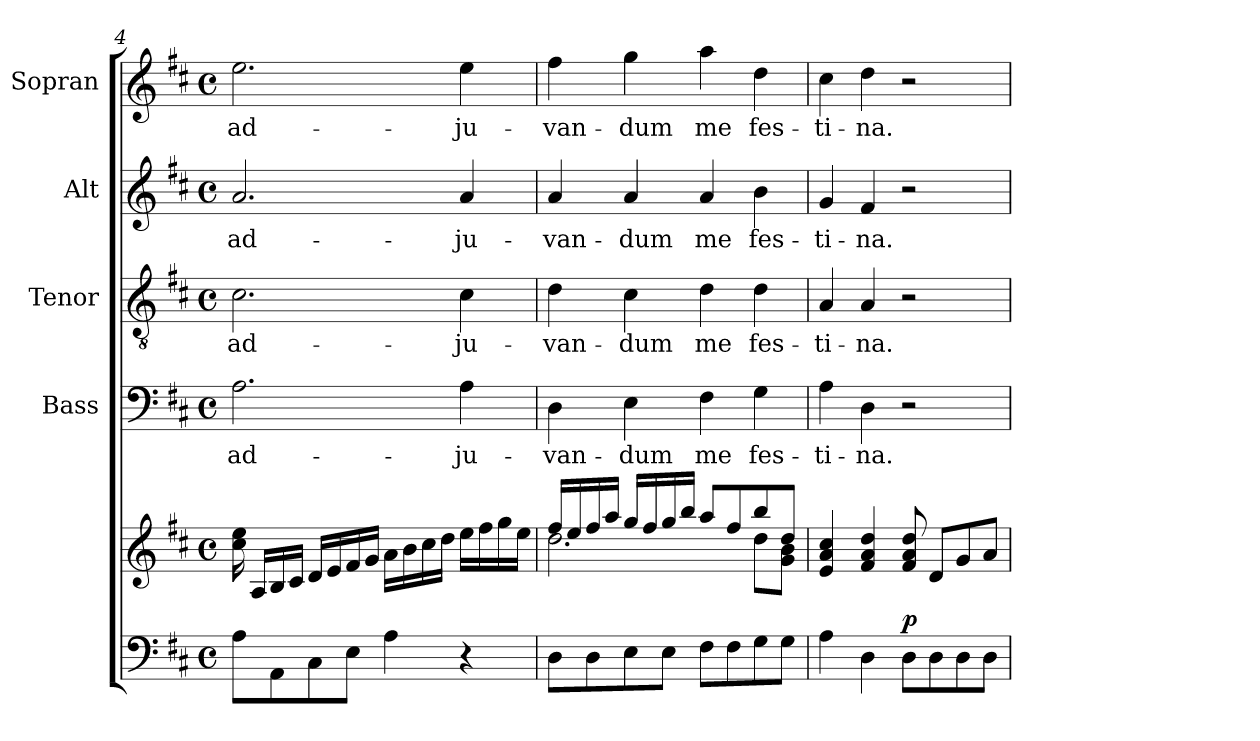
**kern	**kern	**dynam	**kern	**text	**kern	**text	**kern	**text	**kern	**text
*part5	*part5	*part5	*part4	*part4	*part3	*part3	*part2	*part2	*part1	*part1
*staff6	*staff5	*staff5/6	*staff4	*staff4	*staff3	*staff3	*staff2	*staff2	*staff1	*staff1
*	*	*	*I"Bass	*	*I"Tenor	*	*I"Alt	*	*I"Sopran	*
*	*	*	*I'B.	*	*I'T.	*	*I'A.	*	*I'S.	*
!!LO:LB:g=z
*clefF4	*clefG2	*	*clefF4	*	*clefGv2	*	*clefG2	*	*clefG2	*
*k[f#c#]	*k[f#c#]	*	*k[f#c#]	*	*k[f#c#]	*	*k[f#c#]	*	*k[f#c#]	*
*D:	*D:	*	*D:	*	*D:	*	*D:	*	*D:	*
*M4/4	*M4/4	*	*M4/4	*	*M4/4	*	*M4/4	*	*M4/4	*
*met(c)	*met(c)	*	*met(c)	*	*met(c)	*	*met(c)	*	*met(c)	*
=4	=4	=4	=4	=4	=4	=4	=4	=4	=4	=4
!	!	!	!	!LO:LY:b	!	!LO:LY:b	!	!LO:LY:b	!	!LO:LY:b
8A\L	16cc#\ 16ee\	.	2.A\	ad-	2.c#\	ad-	2.a/	ad-	2.ee\	ad-
.	16A/LL	.	.	.	.	.	.	.	.	.
8AA\	16B/	.	.	.	.	.	.	.	.	.
.	16c#/JJ	.	.	.	.	.	.	.	.	.
8C#\	16d/LL	.	.	.	.	.	.	.	.	.
.	16e/	.	.	.	.	.	.	.	.	.
8E\J	16f#/	.	.	.	.	.	.	.	.	.
.	16g/JJ	.	.	.	.	.	.	.	.	.
4A\	16a\LL	.	.	.	.	.	.	.	.	.
.	16b\	.	.	.	.	.	.	.	.	.
.	16cc#\	.	.	.	.	.	.	.	.	.
.	16dd\JJ	.	.	.	.	.	.	.	.	.
!	!	!	!	!LO:LY:b	!	!LO:LY:b	!	!LO:LY:b	!	!LO:LY:b
4r	16ee\LL	.	4A\	-ju-	4c#\	-ju-	4a/	-ju-	4ee\	-ju-
.	16ff#\	.	.	.	.	.	.	.	.	.
.	16gg\	.	.	.	.	.	.	.	.	.
.	16ee\JJ	.	.	.	.	.	.	.	.	.
=5	=5	=5	=5	=5	=5	=5	=5	=5	=5	=5
*	*^	*	*	*	*	*	*	*	*	*
!	!	!	!	!	!LO:LY:b	!	!LO:LY:b	!	!LO:LY:b	!	!LO:LY:b
8D\L	16ff#/LL	2.dd\	.	4D\	-van-	4d\	-van-	4a/	-van-	4ff#\	-van-
.	16ee/	.	.	.	.	.	.	.	.	.	.
8D\	16ff#/	.	.	.	.	.	.	.	.	.	.
.	16aa/JJ	.	.	.	.	.	.	.	.	.	.
!	!	!	!	!	!LO:LY:b	!	!LO:LY:b	!	!LO:LY:b	!	!LO:LY:b
8E\	16gg/LL	.	.	4E\	-dum	4c#\	-dum	4a/	-dum	4gg\	-dum
.	16ff#/	.	.	.	.	.	.	.	.	.	.
8E\J	16gg/	.	.	.	.	.	.	.	.	.	.
.	16bb/JJ	.	.	.	.	.	.	.	.	.	.
!	!	!	!	!	!LO:LY:b	!	!LO:LY:b	!	!LO:LY:b	!	!LO:LY:b
8F#\L	8aa/L	.	.	4F#\	me	4d\	me	4a/	me	4aa\	me
8F#\	8ff#/	.	.	.	.	.	.	.	.	.	.
!	!	!	!	!	!LO:LY:b	!	!LO:LY:b	!	!LO:LY:b	!	!LO:LY:b
8G\	8bb/	8dd\L	.	4G\	fes-	4d\	fes-	4b\	fes-	4dd\	fes-
8G\J	8dd/J	8g\ 8b\J	.	.	.	.	.	.	.	.	.
=6	=6	=6	=6	=6	=6	=6	=6	=6	=6	=6	=6
!	!	!	!	!	!LO:LY:b	!	!LO:LY:b	!	!LO:LY:b	!	!LO:LY:b
*	*v	*v	*	*	*	*	*	*	*	*	*
4A\	4e/ 4a/ 4cc#/	.	4A\	-ti-	4A/	-ti-	4g/	-ti-	4cc#\	-ti-
!	!	!	!	!LO:LY:b	!	!LO:LY:b	!	!LO:LY:b	!	!LO:LY:b
4D\	4f#/ 4a/ 4dd/	.	4D\	-na.	4A/	-na.	4f#/	-na.	4dd\	-na.
!	!	!LO:DY:a=2	!	!	!	!	!	!	!	!
8D\L	8f#/ 8a/ 8dd/	p	2r	.	2r	.	2r	.	2r	.
8D\	8d/L	.	.	.	.	.	.	.	.	.
8D\	8g/	.	.	.	.	.	.	.	.	.
8D\J	8a/J	.	.	.	.	.	.	.	.	.
=	=	=	=	=	=	=	=	=	=	=
*-	*-	*-	*-	*-	*-	*-	*-	*-	*-	*-
